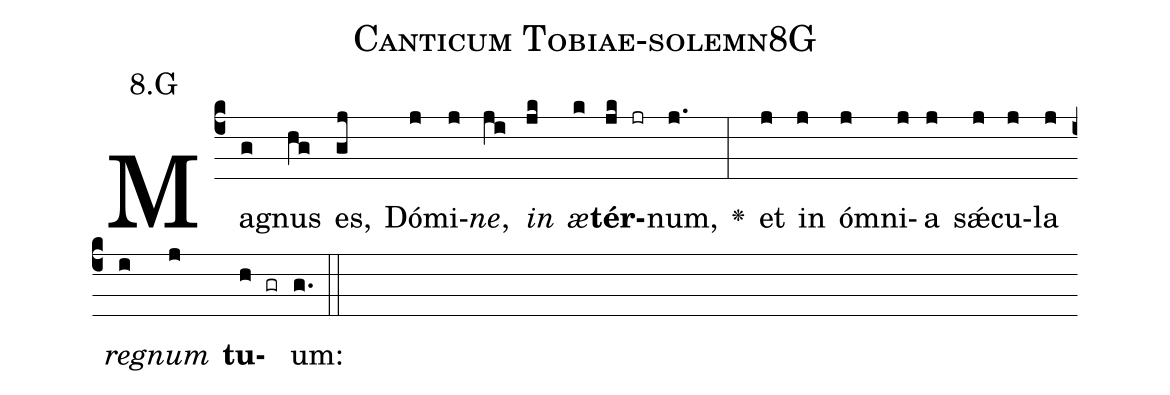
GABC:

name: Canticum Tobiae-solemn8G;
annotation: 8.G;
%%
(c4)Ma(g)gnus(hg) es,(gj) Dó(j)mi(j)<i>ne</i>,(ji) <i>in</i>(jk) <i>æ</i>(k)<b>tér</b>(jk jr)num,(j.) <v>\greheightstar</v>(:) et(j) in(j) óm(j)ni(j)a(j) sǽ(j)cu(j)la(j) <i>re</i>(i)<i>gnum</i>(j) <b>tu</b>(h gr)um:(g.) (::)


%E(j) u(j) o(i) u(j) a(h) e.(g.) (::)
